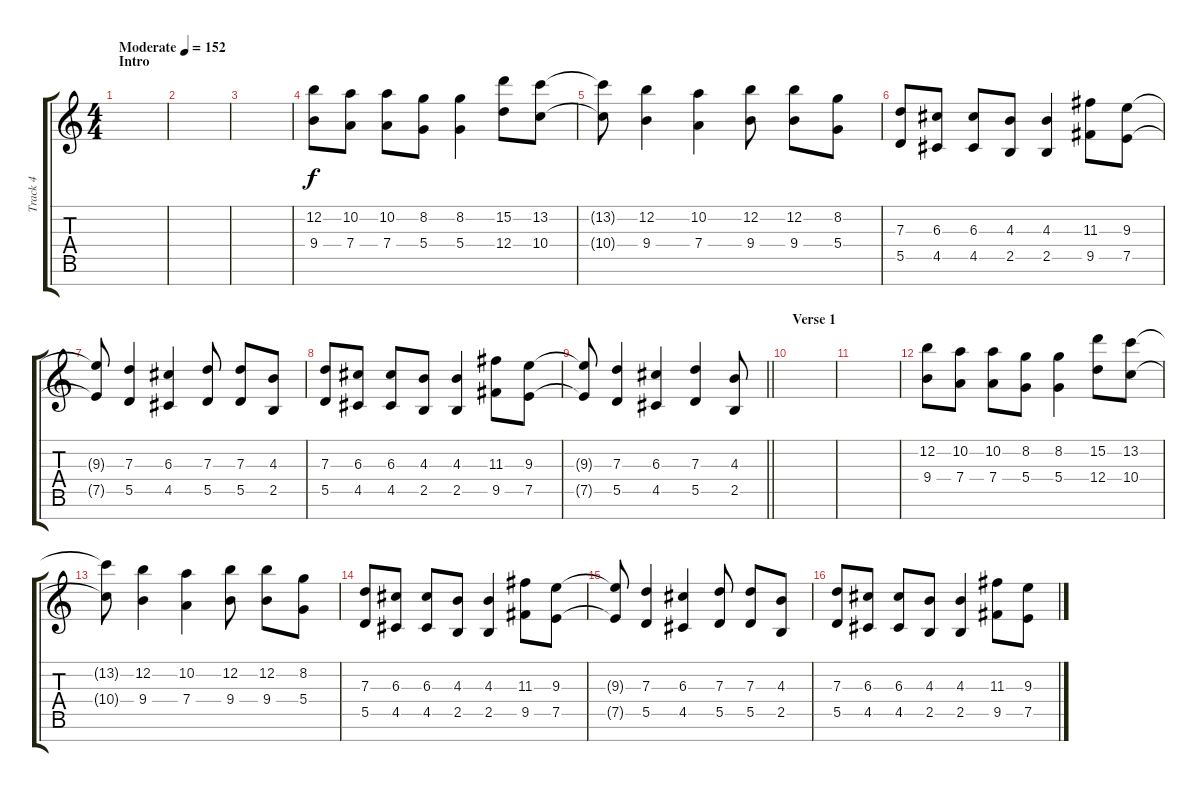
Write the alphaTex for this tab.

\track ("Track 4" "Track 4") {instrument distortionguitar}
\staff {score tabs}
\tuning (E4 B3 G3 D3 A2 E2 B1) {hide}
\ts (4 4)
\section ("" "Intro")
\tempo (152 "Moderate")
\clef g2
\ks c
|
|
|
(12.2 9.4).8 (10.2 7.4).8 (10.2 7.4).8 (8.2 5.4).8 (8.2 5.4).4 (15.2 12.4).8 (13.2 10.4).8 |
(13.2{t} 10.4{t}).8 (12.2 9.4).4 (10.2 7.4).4 (12.2 9.4).8 (12.2 9.4).8 (8.2 5.4).8 |
(7.3 5.5).8 (6.3 4.5).8 (6.3 4.5).8 (4.3 2.5).8 (4.3 2.5).4 (11.3 9.5).8 (9.3 7.5).8 |
(9.3{t} 7.5{t}).8 (7.3 5.5).4 (6.3 4.5).4 (7.3 5.5).8 (7.3 5.5).8 (4.3 2.5).8 |
(7.3 5.5).8 (6.3 4.5).8 (6.3 4.5).8 (4.3 2.5).8 (4.3 2.5).4 (11.3 9.5).8 (9.3 7.5).8 |
\barLineRight lightlight
(9.3{t} 7.5{t}).8 (7.3 5.5).4 (6.3 4.5).4 (7.3 5.5).4 (4.3 2.5).8 |
\section ("" "Verse 1")
|
|
(12.2 9.4).8 (10.2 7.4).8 (10.2 7.4).8 (8.2 5.4).8 (8.2 5.4).4 (15.2 12.4).8 (13.2 10.4).8 |
(13.2{t} 10.4{t}).8 (12.2 9.4).4 (10.2 7.4).4 (12.2 9.4).8 (12.2 9.4).8 (8.2 5.4).8 |
(7.3 5.5).8 (6.3 4.5).8 (6.3 4.5).8 (4.3 2.5).8 (4.3 2.5).4 (11.3 9.5).8 (9.3 7.5).8 |
(9.3{t} 7.5{t}).8 (7.3 5.5).4 (6.3 4.5).4 (7.3 5.5).8 (7.3 5.5).8 (4.3 2.5).8 |
(7.3 5.5).8 (6.3 4.5).8 (6.3 4.5).8 (4.3 2.5).8 (4.3 2.5).4 (11.3 9.5).8 (9.3 7.5).8
